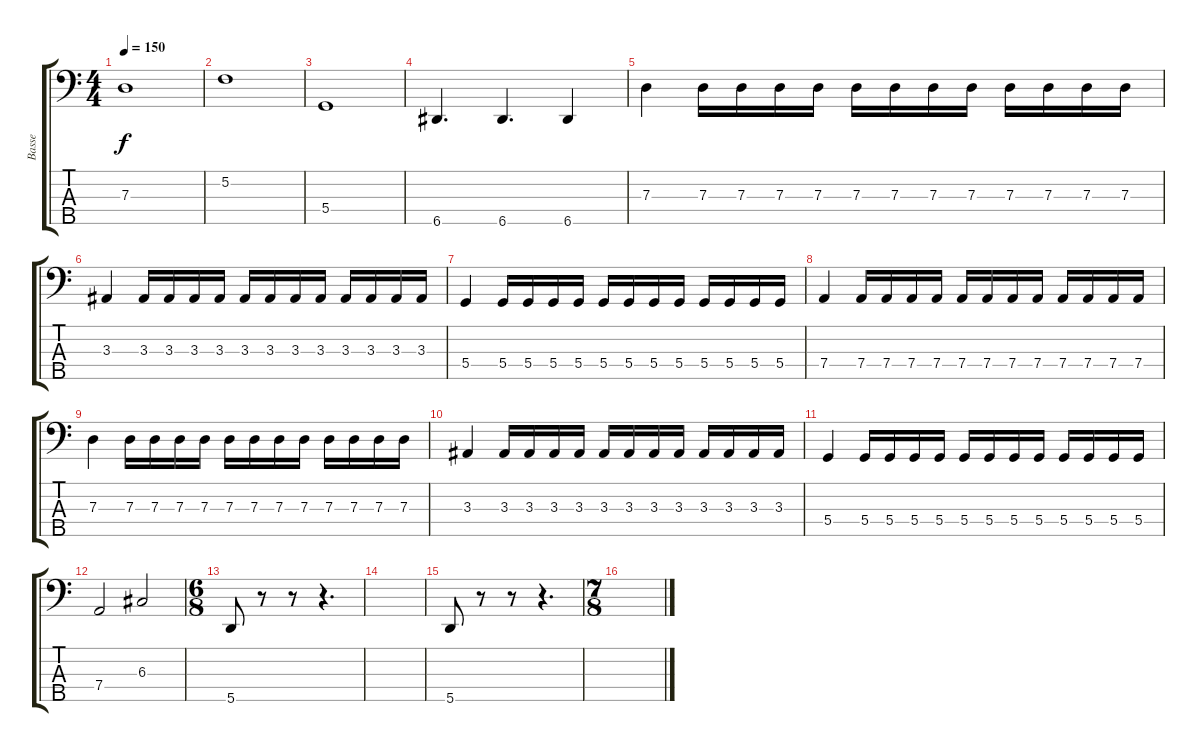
\track ("Basse" "Basse") {solo instrument electricbasspick}
\staff {score tabs}
\tuning (F2 C2 G1 D1 A0) {hide}
\ts (4 4)
\tempo 150
\clef f4
\ks c
7.3.1{dy f} |
5.2.1 |
5.4.1 |
6.5.4{d} 6.5.4{d} 6.5.4 |
7.3.4 7.3.16 7.3.16 7.3.16 7.3.16 7.3.16 7.3.16 7.3.16 7.3.16 7.3.16 7.3.16 7.3.16 7.3.16 |
3.3.4 3.3.16 3.3.16 3.3.16 3.3.16 3.3.16 3.3.16 3.3.16 3.3.16 3.3.16 3.3.16 3.3.16 3.3.16 |
5.4.4 5.4.16 5.4.16 5.4.16 5.4.16 5.4.16 5.4.16 5.4.16 5.4.16 5.4.16 5.4.16 5.4.16 5.4.16 |
7.4.4 7.4.16 7.4.16 7.4.16 7.4.16 7.4.16 7.4.16 7.4.16 7.4.16 7.4.16 7.4.16 7.4.16 7.4.16 |
7.3.4 7.3.16 7.3.16 7.3.16 7.3.16 7.3.16 7.3.16 7.3.16 7.3.16 7.3.16 7.3.16 7.3.16 7.3.16 |
3.3.4 3.3.16 3.3.16 3.3.16 3.3.16 3.3.16 3.3.16 3.3.16 3.3.16 3.3.16 3.3.16 3.3.16 3.3.16 |
5.4.4 5.4.16 5.4.16 5.4.16 5.4.16 5.4.16 5.4.16 5.4.16 5.4.16 5.4.16 5.4.16 5.4.16 5.4.16 |
7.4.2 6.3.2 |
\ts (6 8)
5.5.8 r.8 r.8 r.4{d} |
|
5.5.8 r.8 r.8 r.4{d} |
\ts (7 8)
